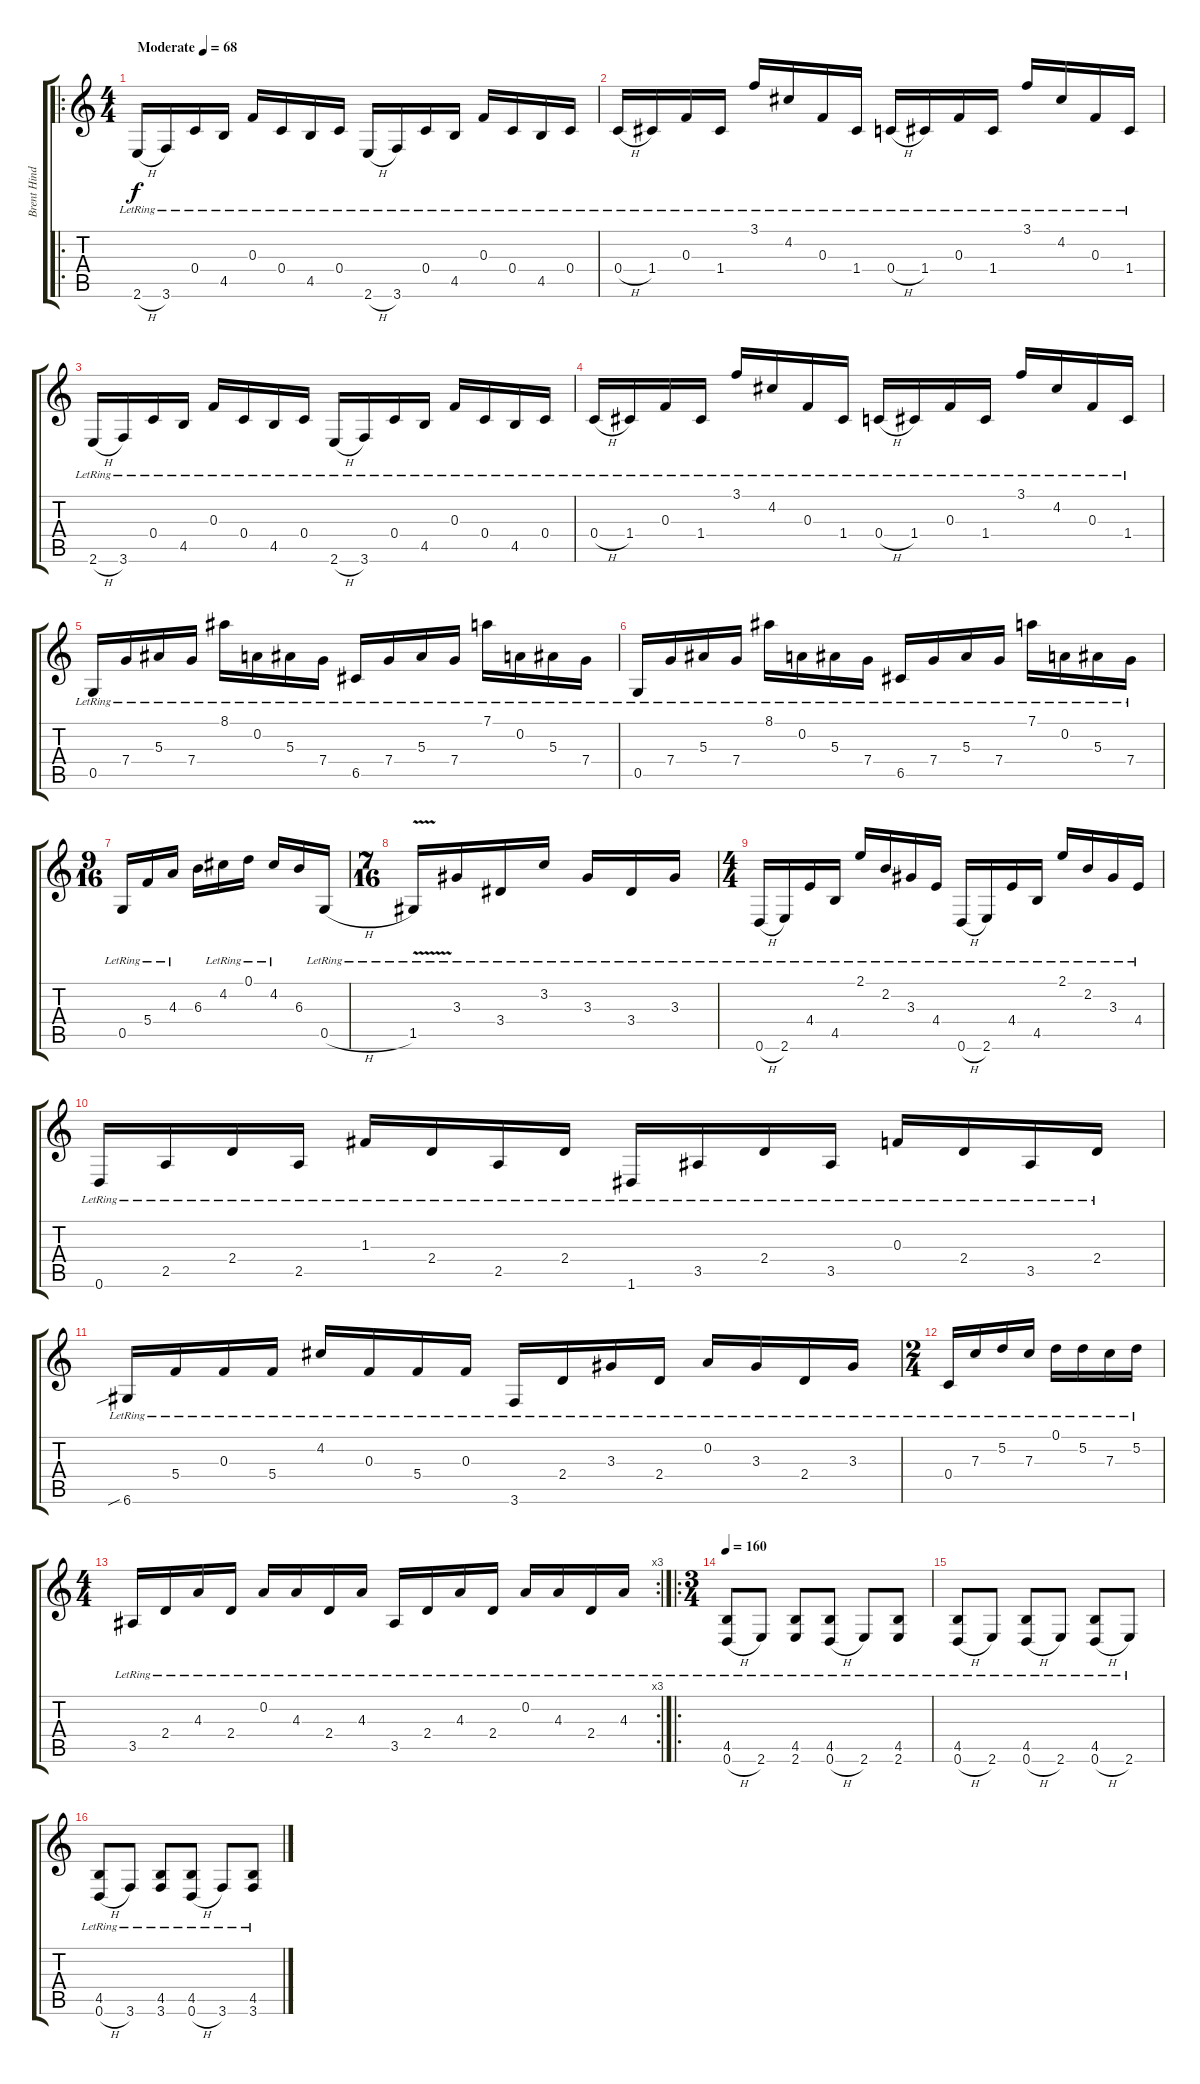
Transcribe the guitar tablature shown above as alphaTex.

\track ("Brent Hinds" "Brent Hind") {instrument acousticguitarsteel}
\staff {score tabs}
\tuning (D4 A3 F3 C3 G2 D2) {hide}
\ro
\ts (4 4)
\tempo (68 "Moderate")
\clef g2
\ks c
2.6{h lr}.16{dy f instrument acousticguitarsteel} 3.6{lr}.16 0.4{lr}.16 4.5{lr}.16 0.3{lr}.16 0.4{lr}.16 4.5{lr}.16 0.4{lr}.16 2.6{h lr}.16 3.6{lr}.16 0.4{lr}.16 4.5{lr}.16 0.3{lr}.16 0.4{lr}.16 4.5{lr}.16 0.4{lr}.16 |
0.4{h lr}.16 1.4{lr}.16 0.3{lr}.16 1.4{lr}.16 3.1{lr}.16 4.2{lr}.16 0.3{lr}.16 1.4{lr}.16 0.4{h lr}.16 1.4{lr}.16 0.3{lr}.16 1.4{lr}.16 3.1{lr}.16 4.2{lr}.16 0.3{lr}.16 1.4{lr}.16 |
2.6{h lr}.16 3.6{lr}.16 0.4{lr}.16 4.5{lr}.16 0.3{lr}.16 0.4{lr}.16 4.5{lr}.16 0.4{lr}.16 2.6{h lr}.16 3.6{lr}.16 0.4{lr}.16 4.5{lr}.16 0.3{lr}.16 0.4{lr}.16 4.5{lr}.16 0.4{lr}.16 |
0.4{h lr}.16 1.4{lr}.16 0.3{lr}.16 1.4{lr}.16 3.1{lr}.16 4.2{lr}.16 0.3{lr}.16 1.4{lr}.16 0.4{h lr}.16 1.4{lr}.16 0.3{lr}.16 1.4{lr}.16 3.1{lr}.16 4.2{lr}.16 0.3{lr}.16 1.4{lr}.16 |
0.5{lr}.16 7.4{lr}.16 5.3{lr}.16 7.4{lr}.16 8.1{lr}.16 0.2{lr}.16 5.3{lr}.16 7.4{lr}.16 6.5{lr}.16 7.4{lr}.16 5.3{lr}.16 7.4{lr}.16 7.1{lr}.16 0.2{lr}.16 5.3{lr}.16 7.4{lr}.16 |
0.5{lr}.16 7.4{lr}.16 5.3{lr}.16 7.4{lr}.16 8.1{lr}.16 0.2{lr}.16 5.3{lr}.16 7.4{lr}.16 6.5{lr}.16 7.4{lr}.16 5.3{lr}.16 7.4{lr}.16 7.1{lr}.16 0.2{lr}.16 5.3{lr}.16 7.4{lr}.16 |
\ts (9 16)
0.5{lr}.16 5.4{lr}.16 4.3{lr}.16 6.3.16 4.2{lr}.16 0.1{lr}.16 4.2{lr}.16 6.3.16 0.5{h lr}.16 |
\ts (7 16)
1.5{v lr}.16 3.3{lr}.16 3.4{lr}.16 3.2{lr}.16 3.3{lr}.16 3.4{lr}.16 3.3{lr}.16 |
\ts (4 4)
0.6{h lr}.16 2.6{lr}.16 4.4{lr}.16 4.5{lr}.16 2.1{lr}.16 2.2{lr}.16 3.3{lr}.16 4.4{lr}.16 0.6{h lr}.16 2.6{lr}.16 4.4{lr}.16 4.5{lr}.16 2.1{lr}.16 2.2{lr}.16 3.3{lr}.16 4.4{lr}.16 |
0.6{lr}.16 2.5{lr}.16 2.4{lr}.16 2.5{lr}.16 1.3{lr}.16 2.4{lr}.16 2.5{lr}.16 2.4{lr}.16 1.6{lr}.16 3.5{lr}.16 2.4{lr}.16 3.5{lr}.16 0.3{lr}.16 2.4{lr}.16 3.5{lr}.16 2.4{lr}.16 |
6.6{sib lr}.16 5.4{lr}.16 0.3{lr}.16 5.4{lr}.16 4.2{lr}.16 0.3{lr}.16 5.4{lr}.16 0.3{lr}.16 3.6{lr}.16 2.4{lr}.16 3.3{lr}.16 2.4{lr}.16 0.2{lr}.16 3.3{lr}.16 2.4{lr}.16 3.3{lr}.16 |
\ts (2 4)
0.4{lr}.16 7.3{lr}.16 5.2{lr}.16 7.3{lr}.16 0.1{lr}.16 5.2{lr}.16 7.3{lr}.16 5.2{lr}.16 |
\rc 3
\ts (4 4)
3.5{lr}.16 2.4{lr}.16 4.3{lr}.16 2.4{lr}.16 0.2{lr}.16 4.3{lr}.16 2.4{lr}.16 4.3{lr}.16 3.5{lr}.16 2.4{lr}.16 4.3{lr}.16 2.4{lr}.16 0.2{lr}.16 4.3{lr}.16 2.4{lr}.16 4.3{lr}.16 |
\ro
\ts (3 4)
\tempo 160
(4.5{lr} 0.6{h lr}).8{instrument distortionguitar} 2.6{lr}.8 (4.5{lr} 2.6{lr}).8 (4.5 0.6{h lr}).8 2.6{lr}.8 (4.5{lr} 2.6{lr}).8 |
(4.5{lr} 0.6{h lr}).8 2.6{lr}.8 (4.5{lr} 0.6{h lr}).8 2.6{lr}.8 (4.5{lr} 0.6{h lr}).8 2.6{lr}.8 |
(4.5{lr} 0.6{h lr}).8 3.6{lr}.8 (4.5{lr} 3.6{lr}).8 (4.5 0.6{h lr}).8 3.6{lr}.8 (4.5{lr} 3.6{lr}).8
